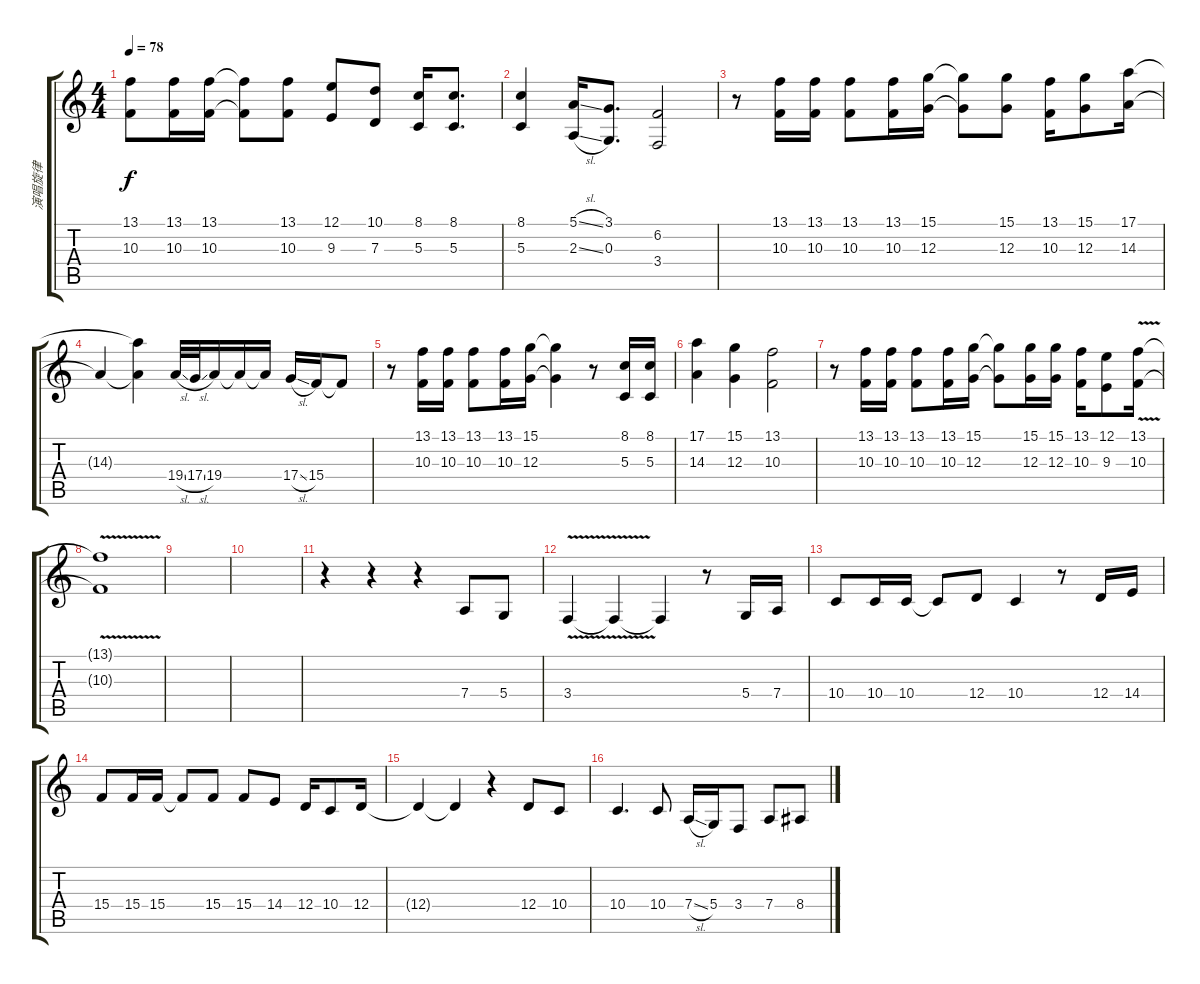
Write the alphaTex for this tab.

\track ("演唱旋律" "演唱旋律") {instrument flute}
\staff {score tabs}
\tuning (E4 B3 G3 D3 A2 E2) {hide}
\ts (4 4)
\tempo 78
\clef g2
\ks c
(13.1 10.3).8{dy f} (13.1 10.3).16 (13.1 10.3).16 (13.1{t} 10.3{t}).8 (13.1 10.3).8 (12.1 9.3).8 (10.1 7.3).8 (8.1 5.3).16 (8.1 5.3).8{d} |
(8.1 5.3).4 (5.1{sl} 2.3{sl}).16 (3.1 0.3).8{d} (6.2 3.4).2 |
r.8 (13.1 10.3).16 (13.1 10.3).16 (13.1 10.3).8 (13.1 10.3).16 (15.1 12.3).16 (15.1{t} 12.3{t}).8 (15.1 12.3).8 (13.1 10.3).16 (15.1 12.3).8 (17.1 14.3).16 |
14.3{t}.4 (17.1{t} 14.3{t}).4 19.4{sl}.32 17.4{sl}.32 19.4.16 19.4{t}.16 19.4{t}.16 17.4{sl}.16 15.4.16 15.4{t}.8 |
r.8 (13.1 10.3).16 (13.1 10.3).16 (13.1 10.3).8 (13.1 10.3).16 (15.1 12.3).16 (15.1{t} 12.3{t}).4 r.8 (8.1 5.3).16 (8.1 5.3).16 |
(17.1 14.3).4 (15.1 12.3).4 (13.1 10.3).2 |
r.8 (13.1 10.3).16 (13.1 10.3).16 (13.1 10.3).8 (13.1 10.3).16 (15.1 12.3).16 (15.1{t} 12.3{t}).8 (15.1 12.3).16 (15.1 12.3).16 (13.1 10.3).16 (12.1 9.3).8 (13.1{v} 10.3{v}).16 |
(13.1{t} 10.3{t}).1 |
|
|
r.4 r.4 r.4 7.4.8 5.4.8 |
3.4{v}.4 3.4{t}.4 3.4{t}.4 r.8 5.4.16 7.4.16 |
10.4.8 10.4.16 10.4.16 10.4{t}.8 12.4.8 10.4.4 r.8 12.4.16 14.4.16 |
15.4.8 15.4.16 15.4.16 15.4{t}.8 15.4.8 15.4.8 14.4.8 12.4.16 10.4.8 12.4.16 |
12.4{t}.4 12.4{t}.4 r.4 12.4.8 10.4.8 |
10.4.4{d} 10.4.8 7.4{sl}.16 5.4.16 3.4.8 7.4.8 8.4.8
